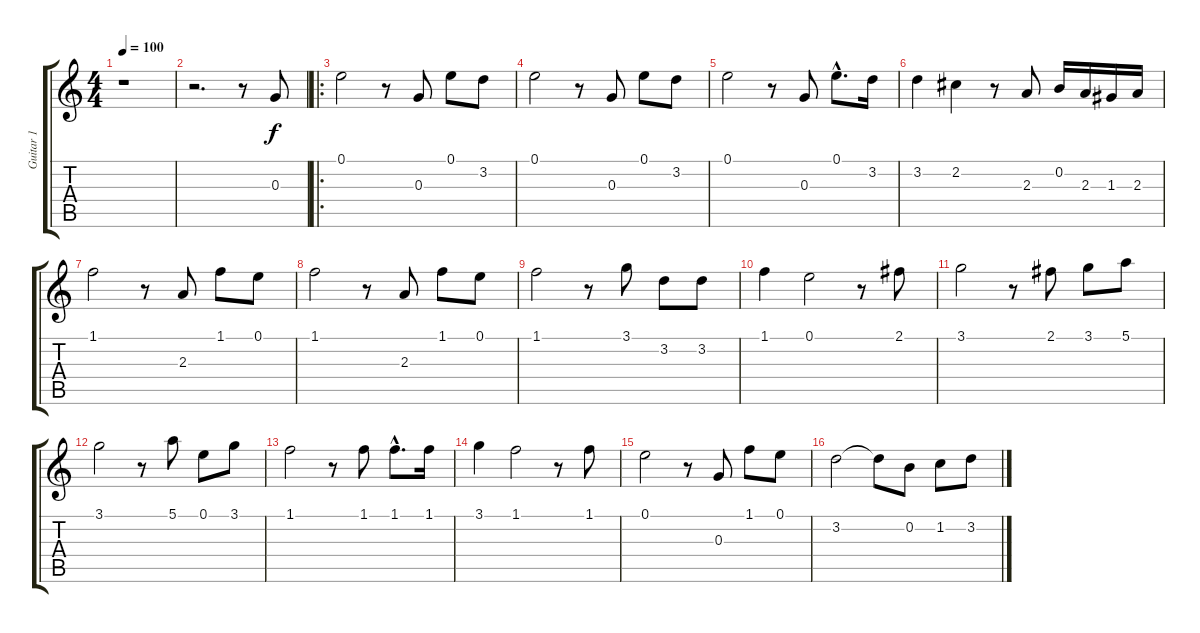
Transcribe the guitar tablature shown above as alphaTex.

\track ("Guitar 1" "Guitar 1") {instrument acousticguitarnylon}
\staff {score tabs}
\tuning (E4 B3 G3 D3 A2 E2) {hide}
\ts (4 4)
\tempo 100
\clef g2
\ks c
r.1{dy f instrument acousticguitarnylon} |
r.2{d} r.8 0.3.8 |
\ro
0.1.2 r.8 0.3.8 0.1.8 3.2.8 |
0.1.2 r.8 0.3.8 0.1.8 3.2.8 |
0.1.2 r.8 0.3.8 0.1{hac}.8{d} 3.2.16 |
3.2.4 2.2.4 r.8 2.3.8 0.2.16 2.3.16 1.3.16 2.3.16 |
1.1.2 r.8 2.3.8 1.1.8 0.1.8 |
1.1.2 r.8 2.3.8 1.1.8 0.1.8 |
1.1.2 r.8 3.1.8 3.2.8 3.2.8 |
1.1.4 0.1.2 r.8 2.1.8 |
3.1.2 r.8 2.1.8 3.1.8 5.1.8 |
3.1.2 r.8 5.1.8 0.1.8 3.1.8 |
1.1.2 r.8 1.1.8 1.1{hac}.8{d} 1.1.16 |
3.1.4 1.1.2 r.8 1.1.8 |
0.1.2 r.8 0.3.8 1.1.8 0.1.8 |
3.2.2 3.2{t}.8 0.2.8 1.2.8 3.2.8
